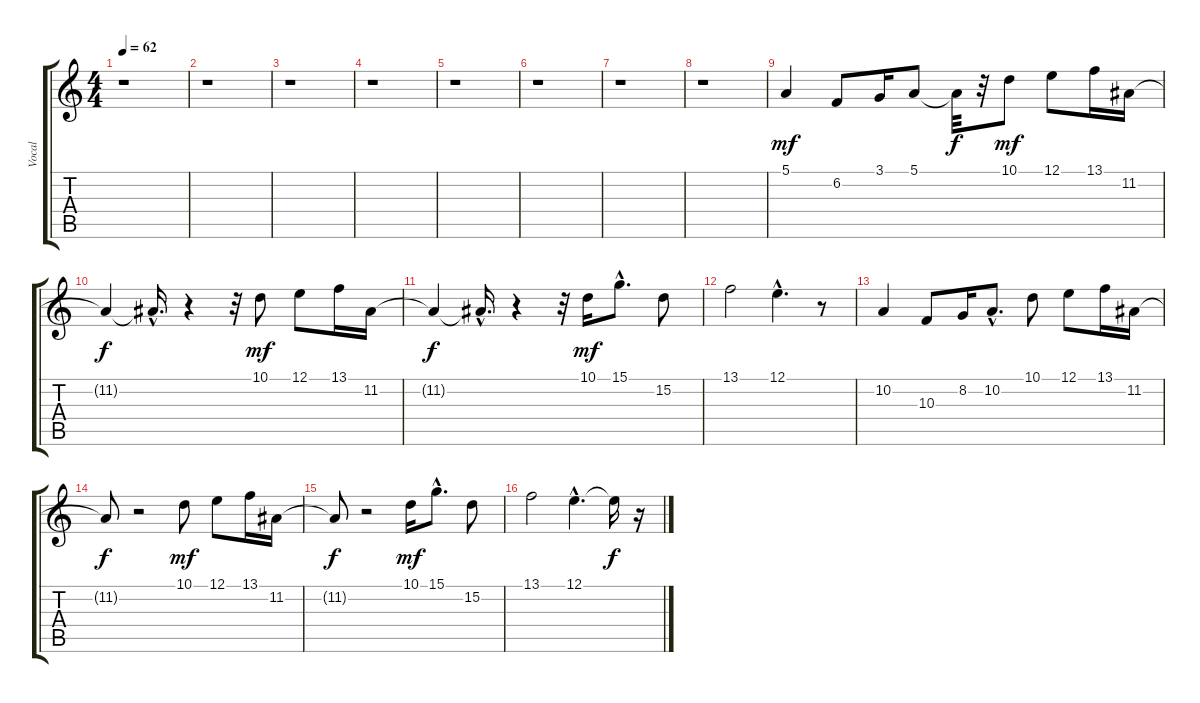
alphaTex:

\track ("Vocal" "Vocal") {instrument flute}
\staff {score tabs}
\tuning (E4 B3 G3 D3 A2 E2) {hide}
\ts (4 4)
\tempo 62
\clef g2
\ks c
r.1{dy f} |
r.1 |
r.1 |
r.1 |
r.1 |
r.1 |
r.1 |
r.1 |
5.1.4{dy mf} 6.2.8 3.1.16 5.1.8 5.1{t}.32{dy f} r.32 10.1.8{dy mf} 12.1.8 13.1.16 11.2.16 |
11.2{t}.4{dy f} 11.2{hac t}.16{d} r.4 r.32 10.1.8{dy mf} 12.1.8 13.1.16 11.2.16 |
11.2{t}.4{dy f} 11.2{hac t}.16{d} r.4 r.32 10.1.16{dy mf} 15.1{hac}.8{d} 15.2.8 |
13.1.2 12.1{hac}.4{d} r.8 |
10.2.4 10.3.8 8.2.16 10.2{hac}.8{d} 10.1.8 12.1.8 13.1.16 11.2.16 |
11.2{t}.8{dy f} r.2 10.1.8{dy mf} 12.1.8 13.1.16 11.2.16 |
11.2{t}.8{dy f} r.2 10.1.16{dy mf} 15.1{hac}.8{d} 15.2.8 |
13.1.2 12.1{hac}.4{d} 12.1{t}.16{dy f} r.16
